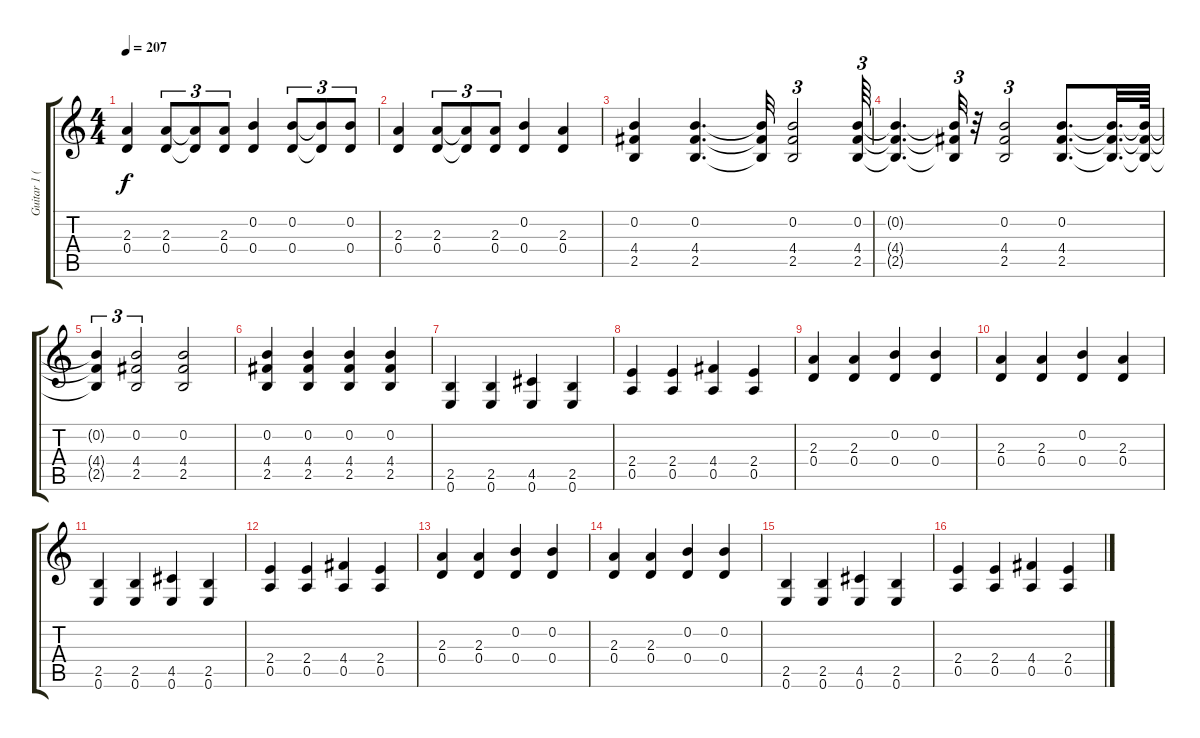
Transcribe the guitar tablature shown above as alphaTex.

\track ("Guitar 1 (Brad)" "Guitar 1 (") {instrument distortionguitar}
\staff {score tabs}
\tuning (E4 B3 G3 D3 A2 E2) {hide}
\ts (4 4)
\tempo 207
\clef g2
\ks c
(2.3 0.4).4{dy f} (2.3 0.4).8{tu (3 2)} (2.3{t} 0.4{t}).8{tu (3 2)} (2.3 0.4).8{tu (3 2)} (0.2 0.4).4 (0.2 0.4).8{tu (3 2)} (0.2{t} 0.4{t}).8{tu (3 2)} (0.2 0.4).8{tu (3 2)} |
(2.3 0.4).4 (2.3 0.4).8{tu (3 2)} (2.3{t} 0.4{t}).8{tu (3 2)} (2.3 0.4).8{tu (3 2)} (0.2 0.4).4 (2.3 0.4).4 |
(0.2 4.4 2.5).4 (0.2 4.4 2.5).4{d} (0.2{t} 4.4{t} 2.5{t}).32 (0.2 4.4 2.5).2{tu (3 2)} (0.2 4.4 2.5).64{tu (3 2)} |
(0.2{t} 4.4{t} 2.5{t}).4{d} (0.2{t} 4.4{t} 2.5{t}).32{tu (3 2)} r.32 (0.2 4.4 2.5).2{tu (3 2)} (0.2 4.4 2.5).8{d} (0.2{t} 4.4{t} 2.5{t}).32{d} (0.2{t} 4.4{t} 2.5{t}).64 |
(0.2{t} 4.4{t} 2.5{t}).4{tu (3 2)} (0.2 4.4 2.5).2{tu (3 2)} (0.2 4.4 2.5).2 |
(0.2 4.4 2.5).4 (0.2 4.4 2.5).4 (0.2 4.4 2.5).4 (0.2 4.4 2.5).4 |
(2.5 0.6).4 (2.5 0.6).4 (4.5 0.6).4 (2.5 0.6).4 |
(2.4 0.5).4 (2.4 0.5).4 (4.4 0.5).4 (2.4 0.5).4 |
(2.3 0.4).4 (2.3 0.4).4 (0.2 0.4).4 (0.2 0.4).4 |
(2.3 0.4).4 (2.3 0.4).4 (0.2 0.4).4 (2.3 0.4).4 |
(2.5 0.6).4 (2.5 0.6).4 (4.5 0.6).4 (2.5 0.6).4 |
(2.4 0.5).4 (2.4 0.5).4 (4.4 0.5).4 (2.4 0.5).4 |
(2.3 0.4).4 (2.3 0.4).4 (0.2 0.4).4 (0.2 0.4).4 |
(2.3 0.4).4 (2.3 0.4).4 (0.2 0.4).4 (0.2 0.4).4 |
(2.5 0.6).4 (2.5 0.6).4 (4.5 0.6).4 (2.5 0.6).4 |
(2.4 0.5).4 (2.4 0.5).4 (4.4 0.5).4 (2.4 0.5).4
